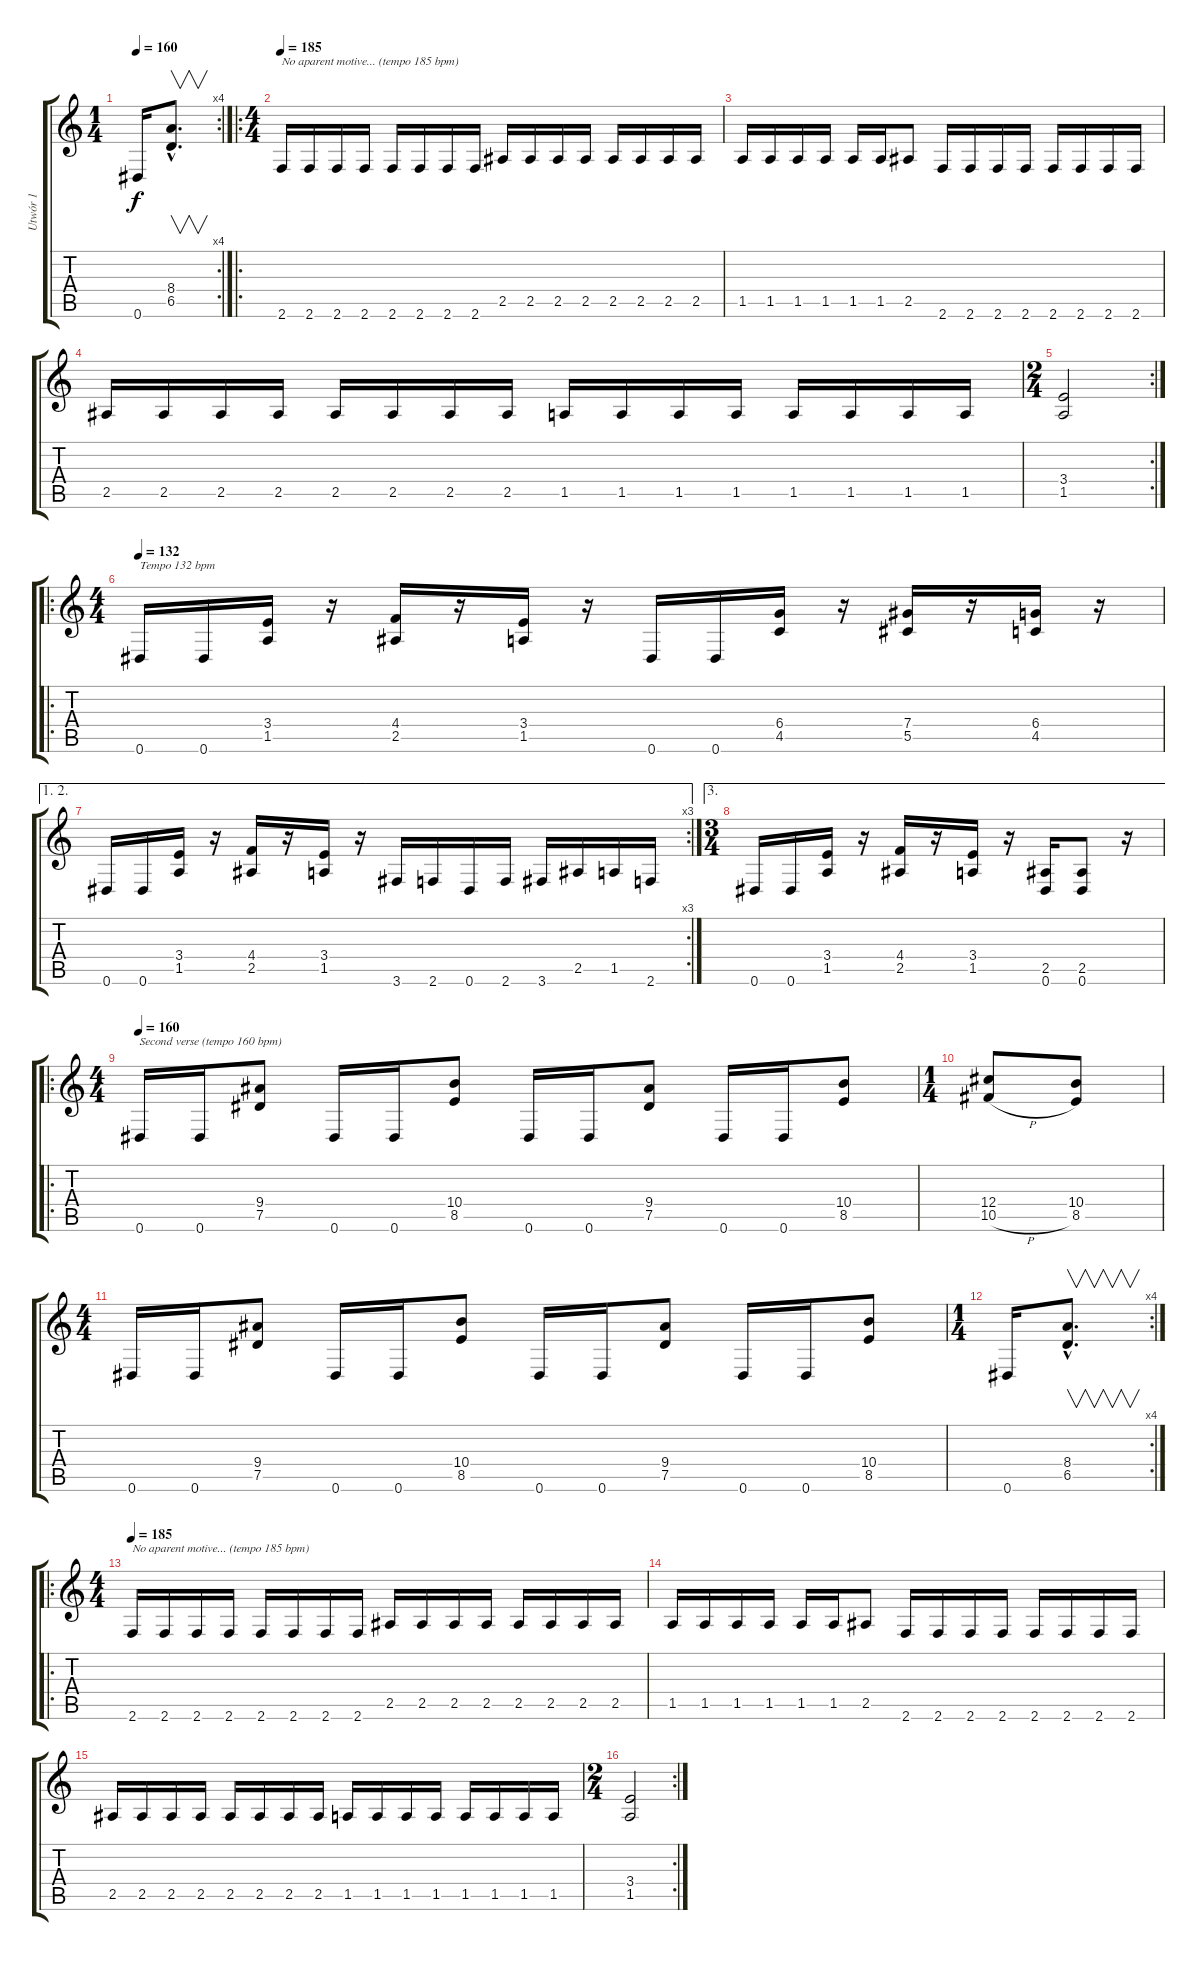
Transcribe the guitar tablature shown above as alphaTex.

\track ("Utwór 1" "Utwór 1") {instrument distortionguitar}
\staff {score tabs}
\tuning (Eb4 Bb3 Gb3 Db3 Ab2 Eb2) {hide}
\rc 4
\ts (1 4)
\tempo 160
\clef g2
\ks c
0.6.16{dy f} (8.4{hac} 6.5{hac}).8{v d} |
\ro
\ts (4 4)
\tempo 185
2.6.16{txt "No aparent motive... (tempo 185 bpm)"} 2.6.16 2.6.16 2.6.16 2.6.16 2.6.16 2.6.16 2.6.16 2.5.16 2.5.16 2.5.16 2.5.16 2.5.16 2.5.16 2.5.16 2.5.16 |
1.5.16 1.5.16 1.5.16 1.5.16 1.5.16 1.5.16 2.5.8 2.6.16 2.6.16 2.6.16 2.6.16 2.6.16 2.6.16 2.6.16 2.6.16 |
2.5.16 2.5.16 2.5.16 2.5.16 2.5.16 2.5.16 2.5.16 2.5.16 1.5.16 1.5.16 1.5.16 1.5.16 1.5.16 1.5.16 1.5.16 1.5.16 |
\rc 2
\ts (2 4)
(3.4 1.5).2 |
\ro
\ts (4 4)
\tempo 132
0.6.16{txt "Tempo 132 bpm"} 0.6.16 (3.4 1.5).16 r.16 (4.4 2.5).16 r.16 (3.4 1.5).16 r.16 0.6.16 0.6.16 (6.4 4.5).16 r.16 (7.4 5.5).16 r.16 (6.4 4.5).16 r.16 |
\ae (1 2)
\rc 3
0.6.16 0.6.16 (3.4 1.5).16 r.16 (4.4 2.5).16 r.16 (3.4 1.5).16 r.16 3.6.16 2.6.16 0.6.16 2.6.16 3.6.16 2.5.16 1.5.16 2.6.16 |
\ae 3
\ts (3 4)
0.6.16 0.6.16 (3.4 1.5).16 r.16 (4.4 2.5).16 r.16 (3.4 1.5).16 r.16 (2.5 0.6).16 (2.5 0.6).8 r.16 |
\ro
\ts (4 4)
\tempo 160
0.6.16{txt "Second verse (tempo 160 bpm)"} 0.6.16 (9.4 7.5).8 0.6.16 0.6.16 (10.4 8.5).8 0.6.16 0.6.16 (9.4 7.5).8 0.6.16 0.6.16 (10.4 8.5).8 |
\ts (1 4)
(12.4 10.5{h}).8 (10.4 8.5).8 |
\ts (4 4)
0.6.16 0.6.16 (9.4 7.5).8 0.6.16 0.6.16 (10.4 8.5).8 0.6.16 0.6.16 (9.4 7.5).8 0.6.16 0.6.16 (10.4 8.5).8 |
\rc 4
\ts (1 4)
0.6.16 (8.4{hac} 6.5{hac}).8{v d} |
\ro
\ts (4 4)
\tempo 185
2.6.16{txt "No aparent motive... (tempo 185 bpm)"} 2.6.16 2.6.16 2.6.16 2.6.16 2.6.16 2.6.16 2.6.16 2.5.16 2.5.16 2.5.16 2.5.16 2.5.16 2.5.16 2.5.16 2.5.16 |
1.5.16 1.5.16 1.5.16 1.5.16 1.5.16 1.5.16 2.5.8 2.6.16 2.6.16 2.6.16 2.6.16 2.6.16 2.6.16 2.6.16 2.6.16 |
2.5.16 2.5.16 2.5.16 2.5.16 2.5.16 2.5.16 2.5.16 2.5.16 1.5.16 1.5.16 1.5.16 1.5.16 1.5.16 1.5.16 1.5.16 1.5.16 |
\rc 2
\ts (2 4)
(3.4 1.5).2
